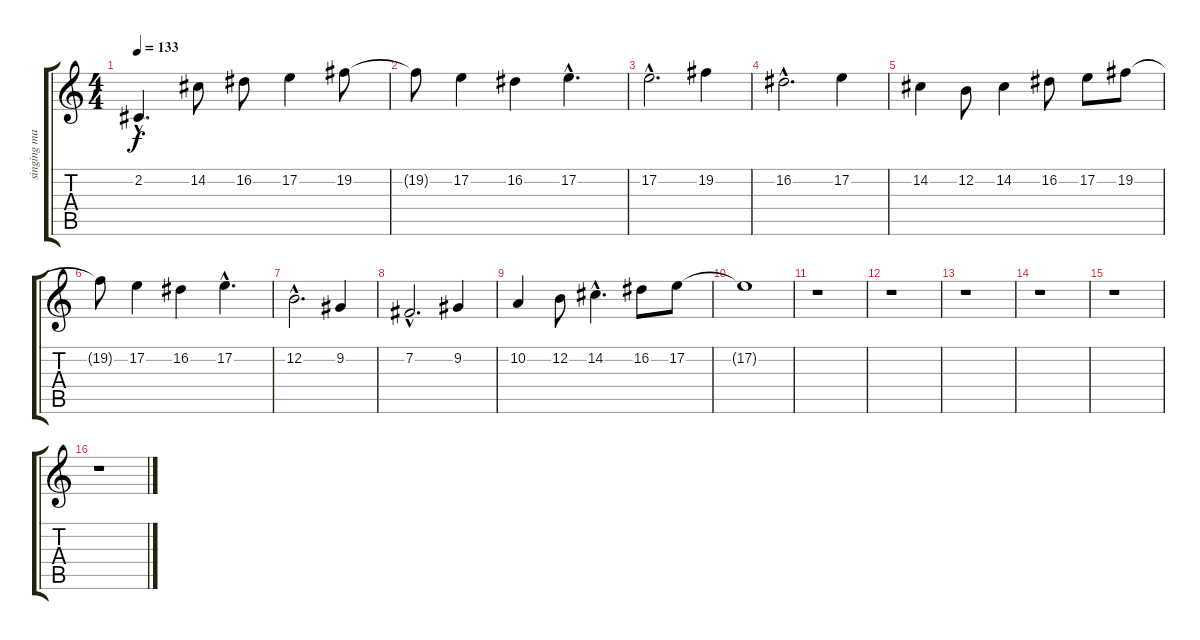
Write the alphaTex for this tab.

\track ("singing man" "singing ma") {instrument lead6voice}
\staff {score tabs}
\tuning (E4 B3 G3 D3 A2 E2) {hide}
\ts (4 4)
\tempo 133
\clef g2
\ks c
2.2{hac}.4{d dy f} 14.2.8 16.2.8 17.2.4 19.2.8 |
19.2{t}.8 17.2.4 16.2.4 17.2{hac}.4{d} |
17.2{hac}.2{d} 19.2.4 |
16.2{hac}.2{d} 17.2.4 |
14.2.4 12.2.8 14.2.4 16.2.8 17.2.8 19.2.8 |
19.2{t}.8 17.2.4 16.2.4 17.2{hac}.4{d} |
12.2{hac}.2{d} 9.2.4 |
7.2{hac}.2{d} 9.2.4 |
10.2.4 12.2.8 14.2{hac}.4{d} 16.2.8 17.2.8 |
17.2{t}.1 |
r.1 |
r.1 |
r.1 |
r.1 |
r.1 |
r.1
